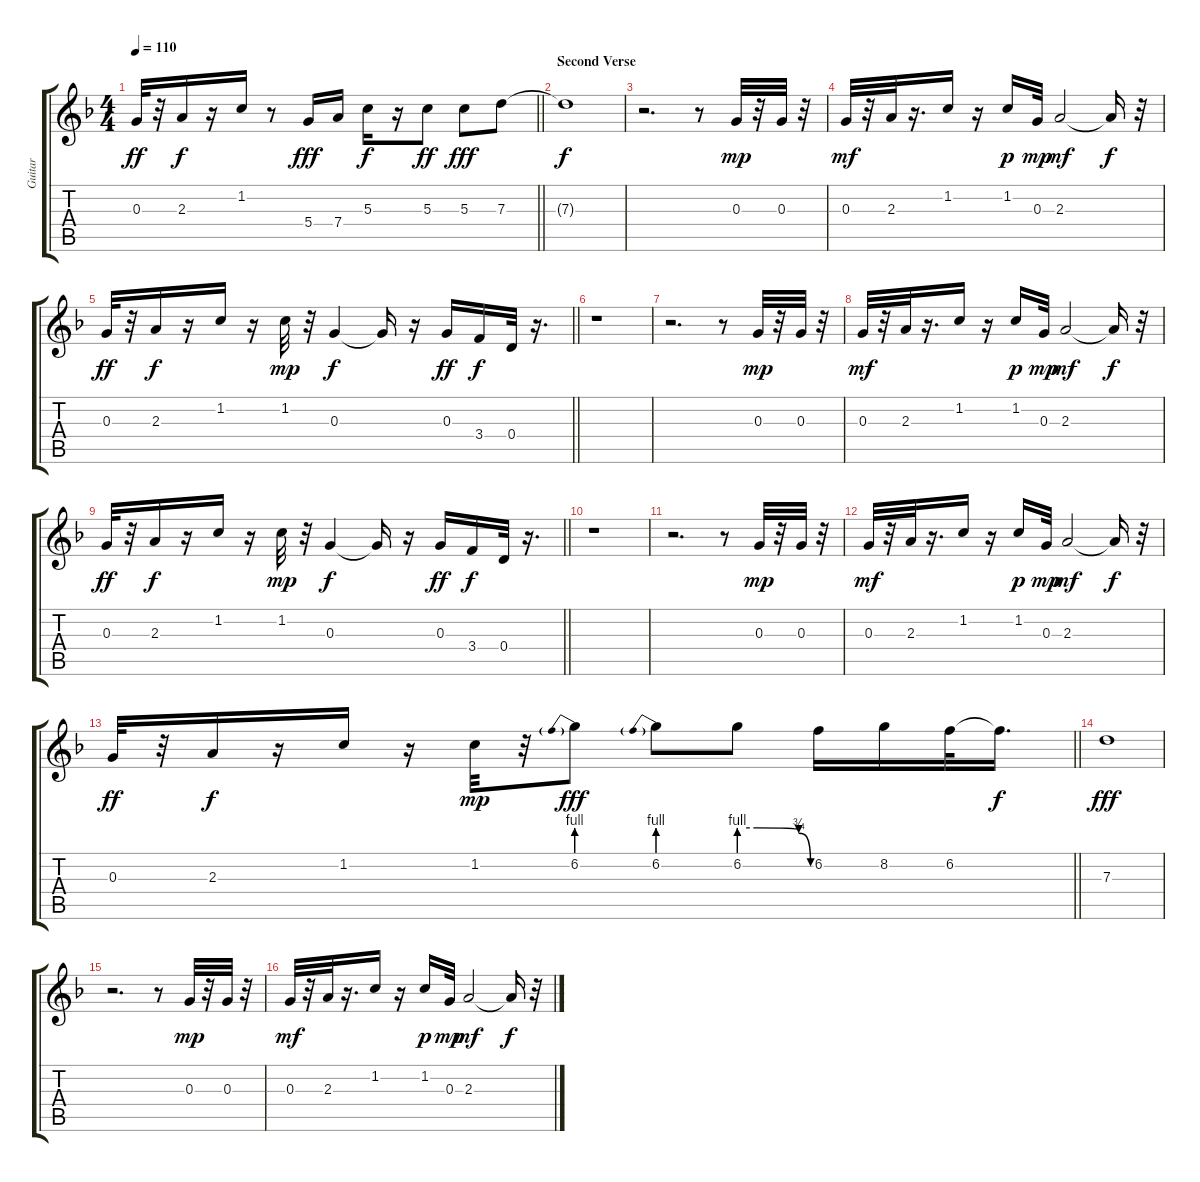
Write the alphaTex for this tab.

\track ("Guitar" "Guitar") {instrument electricguitarmuted}
\staff {score tabs}
\tuning (E4 B3 G3 D3 A2 E2) {hide}
\ts (4 4)
\tempo 110
\clef g2
\barLineRight lightlight
\ks dminor
0.3.32{dy ff} r.32 2.3.16{dy f} r.16 1.2.16 r.8 5.4.16{dy fff} 7.4.16 5.3.16{dy f} r.16 5.3.8{dy ff} 5.3.8{dy fff} 7.3.8 |
\section ("" "Second Verse")
7.3{t}.1{dy f} |
r.2{d} r.8 0.3.32{dy mp} r.32 0.3.32 r.32 |
0.3.32{dy mf} r.32 2.3.32 r.16{d} 1.2.16 r.16 1.2.16{dy p} 0.3.32{dy mp} 2.3.2{dy mf} 2.3{t}.16{dy f} r.32 |
\barLineRight lightlight
0.3.32{dy ff} r.32 2.3.16{dy f} r.16 1.2.16 r.16 1.2.32{dy mp} r.32 0.3.4{dy f} 0.3{t}.16 r.16 0.3.16{dy ff} 3.4.16{dy f} 0.4.32 r.16{d} |
r.1 |
r.2{d} r.8 0.3.32{dy mp} r.32 0.3.32 r.32 |
0.3.32{dy mf} r.32 2.3.32 r.16{d} 1.2.16 r.16 1.2.16{dy p} 0.3.32{dy mp} 2.3.2{dy mf} 2.3{t}.16{dy f} r.32 |
\barLineRight lightlight
0.3.32{dy ff} r.32 2.3.16{dy f} r.16 1.2.16 r.16 1.2.32{dy mp} r.32 0.3.4{dy f} 0.3{t}.16 r.16 0.3.16{dy ff} 3.4.16{dy f} 0.4.32 r.16{d} |
r.1 |
r.2{d} r.8 0.3.32{dy mp} r.32 0.3.32 r.32 |
0.3.32{dy mf} r.32 2.3.32 r.16{d} 1.2.16 r.16 1.2.16{dy p} 0.3.32{dy mp} 2.3.2{dy mf} 2.3{t}.16{dy f} r.32 |
\barLineRight lightlight
0.3.32{dy ff} r.32 2.3.16{dy f} r.16 1.2.16 r.16 1.2.32{dy mp} r.32 6.2{be (prebend 0 4 60 4)}.8{dy fff} 6.2{be (prebend 0 4 60 4)}.8 6.2{be (custom 0 4 15 4 50 3 60 0)}.8 6.2.16 8.2.16 6.2.32 6.2{t}.16{d dy f} |
7.3.1{dy fff} |
r.2{d} r.8 0.3.32{dy mp} r.32 0.3.32 r.32 |
0.3.32{dy mf} r.32 2.3.32 r.16{d} 1.2.16 r.16 1.2.16{dy p} 0.3.32{dy mp} 2.3.2{dy mf} 2.3{t}.16{dy f} r.32
